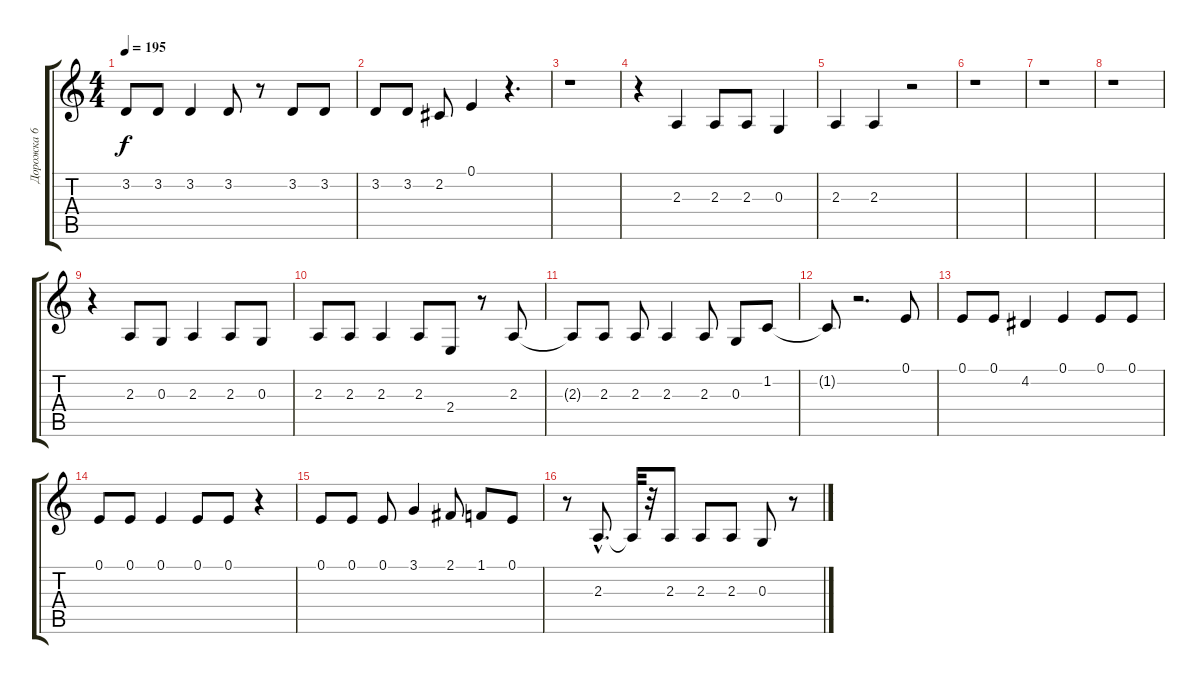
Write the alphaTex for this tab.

\track ("Дорожка 6" "Дорожка 6") {instrument electricpiano2}
\staff {score tabs}
\tuning (E4 B3 G3 D3 A2 E2) {hide}
\ts (4 4)
\tempo 195
\clef g2
\ks c
3.2.8{dy f} 3.2.8 3.2.4 3.2.8 r.8 3.2.8 3.2.8 |
3.2.8 3.2.8 2.2.8 0.1.4 r.4{d} |
r.1 |
r.4 2.3.4 2.3.8 2.3.8 0.3.4 |
2.3.4 2.3.4 r.2 |
r.1 |
r.1 |
r.1 |
r.4 2.3.8 0.3.8 2.3.4 2.3.8 0.3.8 |
2.3.8 2.3.8 2.3.4 2.3.8 2.4.8 r.8 2.3.8 |
2.3{t}.8 2.3.8 2.3.8 2.3.4 2.3.8 0.3.8 1.2.8 |
1.2{t}.8 r.2{d} 0.1.8 |
0.1.8 0.1.8 4.2.4 0.1.4 0.1.8 0.1.8 |
0.1.8 0.1.8 0.1.4 0.1.8 0.1.8 r.4 |
0.1.8 0.1.8 0.1.8 3.1.4 2.1.8 1.1.8 0.1.8 |
r.8 2.3{hac}.8{d} 2.3{t}.32 r.32 2.3.8 2.3.8 2.3.8 0.3.8 r.8
